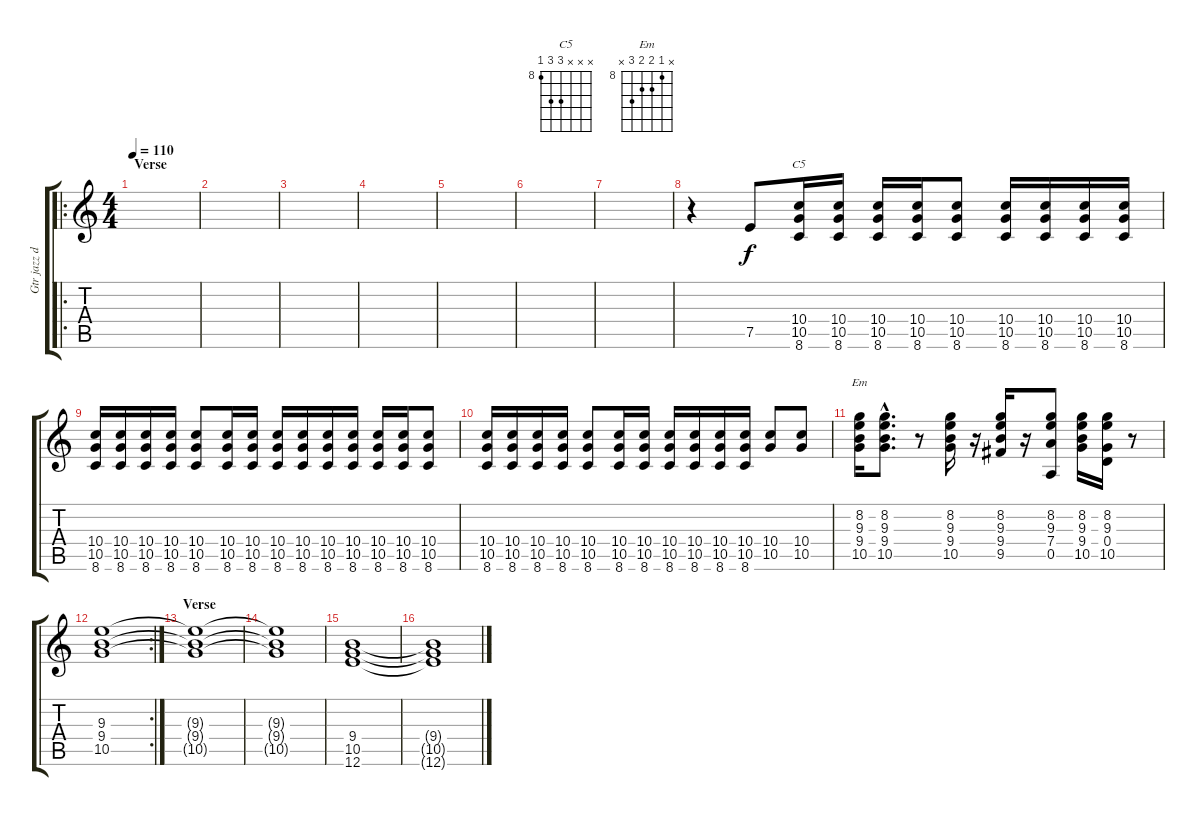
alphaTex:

\track ("Gtr jazz disto" "Gtr jazz d") {instrument distortionguitar}
\staff {score tabs}
\tuning (E4 B3 G3 D3 A2 E2) {hide}
\chord ("C5" x x x 10 10 8) {firstfret 8}
\chord ("Em" x 8 9 9 10 x) {firstfret 8}
\ro
\ts (4 4)
\section ("" "Verse")
\tempo 110
\clef g2
\ks c
|
|
|
|
|
|
|
r.4 7.5.8 (10.4 10.5 8.6).16{ch "C5"} (10.4 10.5 8.6).16 (10.4 10.5 8.6).16 (10.4 10.5 8.6).16 (10.4 10.5 8.6).8 (10.4 10.5 8.6).16 (10.4 10.5 8.6).16 (10.4 10.5 8.6).16 (10.4 10.5 8.6).16 |
(10.4 10.5 8.6).16 (10.4 10.5 8.6).16 (10.4 10.5 8.6).16 (10.4 10.5 8.6).16 (10.4 10.5 8.6).8 (10.4 10.5 8.6).16 (10.4 10.5 8.6).16 (10.4 10.5 8.6).16 (10.4 10.5 8.6).16 (10.4 10.5 8.6).16 (10.4 10.5 8.6).16 (10.4 10.5 8.6).16 (10.4 10.5 8.6).16 (10.4 10.5 8.6).8 |
(10.4 10.5 8.6).16 (10.4 10.5 8.6).16 (10.4 10.5 8.6).16 (10.4 10.5 8.6).16 (10.4 10.5 8.6).8 (10.4 10.5 8.6).16 (10.4 10.5 8.6).16 (10.4 10.5 8.6).16 (10.4 10.5 8.6).16 (10.4 10.5 8.6).16 (10.4 10.5 8.6).16 (10.4 10.5).8 (10.4 10.5).8 |
(8.2 9.3 9.4 10.5).16{ch "Em"} (8.2{hac} 9.3{hac} 9.4{hac} 10.5{hac}).8{d} r.8 (8.2 9.3 9.4 10.5).16 r.16 (8.2 9.3 9.4 9.5).16 r.16 (8.2 9.3 7.4 0.5).8 (8.2 9.3 9.4 10.5).16 (8.2 9.3 0.4 10.5).16 r.8 |
\rc 2
(9.3 9.4 10.5).1 |
\section ("" "Verse")
(9.3{t} 9.4{t} 10.5{t}).1 |
(9.3{t} 9.4{t} 10.5{t}).1 |
(9.4 10.5 12.6).1 |
(9.4{t} 10.5{t} 12.6{t}).1
